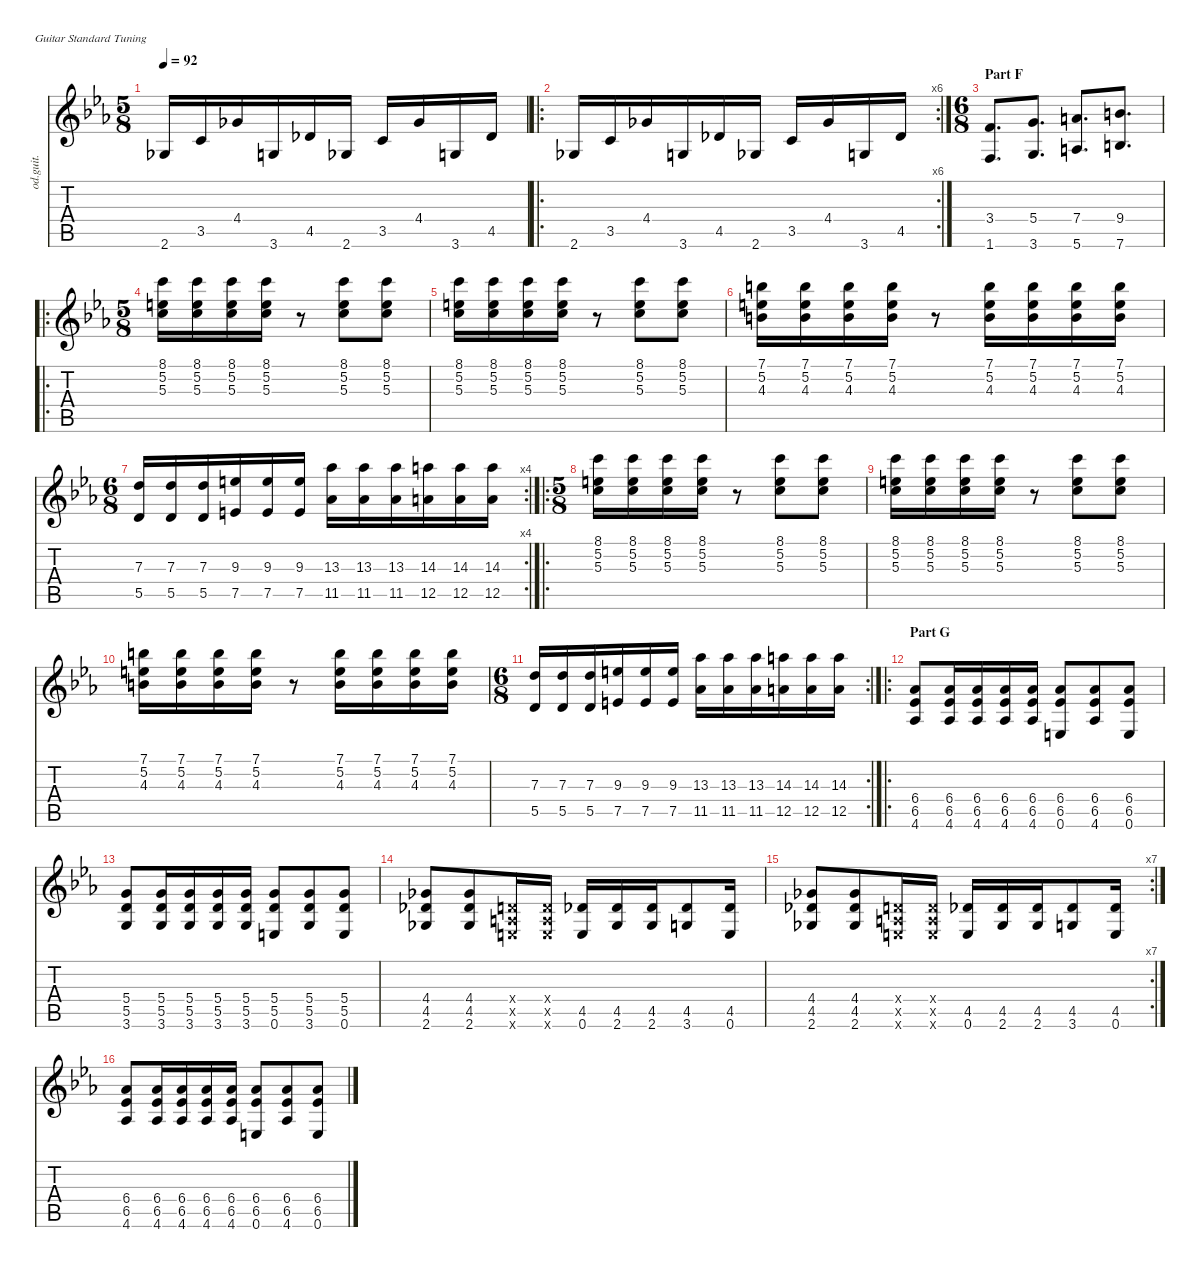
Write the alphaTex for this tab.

\defaultSystemsLayout 4
\hideDynamics
\bracketExtendMode nobrackets
\track ("Guitar - Mikael Åkerfeldt" "od.guit.") {instrument overdrivenguitar}
\staff {score tabs}
\tuning (E4 B3 G3 D3 A2 E2)
\ts (5 8)
\tempo 92
\clef g2
\ks cminor
2.6{acc b}.16{dy f} 3.5{acc forcenatural}.16 4.4{acc b}.16 3.6{acc forcenatural}.16 4.5{acc b}.16 2.6{acc b}.16 3.5{acc forcenatural}.16 4.4{acc b}.16 3.6{acc forcenatural}.16 4.5{acc b}.16 |
\ro
\rc 6
2.6{acc b}.16 3.5{acc forcenatural}.16 4.4{acc b}.16 3.6{acc forcenatural}.16 4.5{acc b}.16 2.6{acc b}.16 3.5{acc forcenatural}.16 4.4{acc b}.16 3.6{acc forcenatural}.16 4.5{acc b}.16 |
\ts (6 8)
\section ("" "Part F")
(3.4{acc forcenatural} 1.6{acc forcenatural}).8{d} (5.4{acc forcenatural} 3.6{acc forcenatural}).8{d} (7.4{acc forcenatural} 5.6{acc forcenatural}).8{d} (9.4{acc forcenatural} 7.6{acc forcenatural}).8{d} |
\ro
\ts (5 8)
(8.1{acc forcenatural} 5.2{acc forcenatural} 5.3{acc forcenatural}).16 (8.1{acc forcenatural} 5.2{acc forcenatural} 5.3{acc forcenatural}).16 (8.1{acc forcenatural} 5.2{acc forcenatural} 5.3{acc forcenatural}).16 (8.1{acc forcenatural} 5.2{acc forcenatural} 5.3{acc forcenatural}).16 r.8 (8.1{acc forcenatural} 5.2{acc forcenatural} 5.3{acc forcenatural}).8 (8.1{acc forcenatural} 5.2{acc forcenatural} 5.3{acc forcenatural}).8 |
(8.1{acc forcenatural} 5.2{acc forcenatural} 5.3{acc forcenatural}).16 (8.1{acc forcenatural} 5.2{acc forcenatural} 5.3{acc forcenatural}).16 (8.1{acc forcenatural} 5.2{acc forcenatural} 5.3{acc forcenatural}).16 (8.1{acc forcenatural} 5.2{acc forcenatural} 5.3{acc forcenatural}).16 r.8 (8.1{acc forcenatural} 5.2{acc forcenatural} 5.3{acc forcenatural}).8 (8.1{acc forcenatural} 5.2{acc forcenatural} 5.3{acc forcenatural}).8 |
(7.1{acc forcenatural} 5.2{acc forcenatural} 4.3{acc forcenatural}).16 (7.1{acc forcenatural} 5.2{acc forcenatural} 4.3{acc forcenatural}).16 (7.1{acc forcenatural} 5.2{acc forcenatural} 4.3{acc forcenatural}).16 (7.1{acc forcenatural} 5.2{acc forcenatural} 4.3{acc forcenatural}).16 r.8 (7.1{acc forcenatural} 5.2{acc forcenatural} 4.3{acc forcenatural}).16 (7.1{acc forcenatural} 5.2{acc forcenatural} 4.3{acc forcenatural}).16 (7.1{acc forcenatural} 5.2{acc forcenatural} 4.3{acc forcenatural}).16 (7.1{acc forcenatural} 5.2{acc forcenatural} 4.3{acc forcenatural}).16 |
\rc 4
\ts (6 8)
(7.3{acc forcenatural} 5.5{acc forcenatural}).16 (7.3{acc forcenatural} 5.5{acc forcenatural}).16 (7.3{acc forcenatural} 5.5{acc forcenatural}).16 (9.3{acc forcenatural} 7.5{acc forcenatural}).16 (9.3{acc forcenatural} 7.5{acc forcenatural}).16 (9.3{acc forcenatural} 7.5{acc forcenatural}).16 (13.3{acc b} 11.5{acc b}).16 (13.3{acc b} 11.5{acc b}).16 (13.3{acc b} 11.5{acc b}).16 (14.3{acc forcenatural} 12.5{acc forcenatural}).16 (14.3{acc forcenatural} 12.5{acc forcenatural}).16 (14.3{acc forcenatural} 12.5{acc forcenatural}).16 |
\ro
\ts (5 8)
(8.1{acc forcenatural} 5.2{acc forcenatural} 5.3{acc forcenatural}).16 (8.1{acc forcenatural} 5.2{acc forcenatural} 5.3{acc forcenatural}).16 (8.1{acc forcenatural} 5.2{acc forcenatural} 5.3{acc forcenatural}).16 (8.1{acc forcenatural} 5.2{acc forcenatural} 5.3{acc forcenatural}).16 r.8 (8.1{acc forcenatural} 5.2{acc forcenatural} 5.3{acc forcenatural}).8 (8.1{acc forcenatural} 5.2{acc forcenatural} 5.3{acc forcenatural}).8 |
(8.1{acc forcenatural} 5.2{acc forcenatural} 5.3{acc forcenatural}).16 (8.1{acc forcenatural} 5.2{acc forcenatural} 5.3{acc forcenatural}).16 (8.1{acc forcenatural} 5.2{acc forcenatural} 5.3{acc forcenatural}).16 (8.1{acc forcenatural} 5.2{acc forcenatural} 5.3{acc forcenatural}).16 r.8 (8.1{acc forcenatural} 5.2{acc forcenatural} 5.3{acc forcenatural}).8 (8.1{acc forcenatural} 5.2{acc forcenatural} 5.3{acc forcenatural}).8 |
(7.1{acc forcenatural} 5.2{acc forcenatural} 4.3{acc forcenatural}).16 (7.1{acc forcenatural} 5.2{acc forcenatural} 4.3{acc forcenatural}).16 (7.1{acc forcenatural} 5.2{acc forcenatural} 4.3{acc forcenatural}).16 (7.1{acc forcenatural} 5.2{acc forcenatural} 4.3{acc forcenatural}).16 r.8 (7.1{acc forcenatural} 5.2{acc forcenatural} 4.3{acc forcenatural}).16 (7.1{acc forcenatural} 5.2{acc forcenatural} 4.3{acc forcenatural}).16 (7.1{acc forcenatural} 5.2{acc forcenatural} 4.3{acc forcenatural}).16 (7.1{acc forcenatural} 5.2{acc forcenatural} 4.3{acc forcenatural}).16 |
\rc 2
\ts (6 8)
(7.3{acc forcenatural} 5.5{acc forcenatural}).16 (7.3{acc forcenatural} 5.5{acc forcenatural}).16 (7.3{acc forcenatural} 5.5{acc forcenatural}).16 (9.3{acc forcenatural} 7.5{acc forcenatural}).16 (9.3{acc forcenatural} 7.5{acc forcenatural}).16 (9.3{acc forcenatural} 7.5{acc forcenatural}).16 (13.3{acc b} 11.5{acc b}).16 (13.3{acc b} 11.5{acc b}).16 (13.3{acc b} 11.5{acc b}).16 (14.3{acc forcenatural} 12.5{acc forcenatural}).16 (14.3{acc forcenatural} 12.5{acc forcenatural}).16 (14.3{acc forcenatural} 12.5{acc forcenatural}).16 |
\ro
\section ("" "Part G")
(6.4{acc b} 6.5{acc b} 4.6{acc b}).8 (6.4{acc b} 6.5{acc b} 4.6{acc b}).16 (6.4{acc b} 6.5{acc b} 4.6{acc b}).16 (6.4{acc b} 6.5{acc b} 4.6{acc b}).16 (6.4{acc b} 6.5{acc b} 4.6{acc b}).16 (6.4{acc b} 6.5{acc b} 0.6{acc forcenatural}).8 (6.4{acc b} 6.5{acc b} 4.6{acc b}).8 (6.4{acc b} 6.5{acc b} 0.6{acc forcenatural}).8 |
(5.4{acc forcenatural} 5.5{acc forcenatural} 3.6{acc forcenatural}).8 (5.4{acc forcenatural} 5.5{acc forcenatural} 3.6{acc forcenatural}).16 (5.4{acc forcenatural} 5.5{acc forcenatural} 3.6{acc forcenatural}).16 (5.4{acc forcenatural} 5.5{acc forcenatural} 3.6{acc forcenatural}).16 (5.4{acc forcenatural} 5.5{acc forcenatural} 3.6{acc forcenatural}).16 (5.4{acc forcenatural} 5.5{acc forcenatural} 0.6{acc forcenatural}).8 (5.4{acc forcenatural} 5.5{acc forcenatural} 3.6{acc forcenatural}).8 (5.4{acc forcenatural} 5.5{acc forcenatural} 0.6{acc forcenatural}).8 |
(4.4{acc b} 4.5{acc b} 2.6{acc b}).8 (4.4{acc b} 4.5{acc b} 2.6{acc b}).8 (0.4{x acc forcenatural} 0.5{x acc forcenatural} 0.6{x acc forcenatural}).16 (0.4{x acc forcenatural} 0.5{x acc forcenatural} 0.6{x acc forcenatural}).16 (4.5{acc b} 0.6{acc forcenatural}).16 (4.5{acc b} 2.6{acc b}).16 (4.5{acc b} 2.6{acc b}).16 (4.5{acc b} 3.6{acc forcenatural}).8 (4.5{acc b} 0.6{acc forcenatural}).16 |
\rc 7
(4.4{acc b} 4.5{acc b} 2.6{acc b}).8 (4.4{acc b} 4.5{acc b} 2.6{acc b}).8 (0.4{x acc forcenatural} 0.5{x acc forcenatural} 0.6{x acc forcenatural}).16 (0.4{x acc forcenatural} 0.5{x acc forcenatural} 0.6{x acc forcenatural}).16 (4.5{acc b} 0.6{acc forcenatural}).16 (4.5{acc b} 2.6{acc b}).16 (4.5{acc b} 2.6{acc b}).16 (4.5{acc b} 3.6{acc forcenatural}).8 (4.5{acc b} 0.6{acc forcenatural}).16 |
(6.4{acc b} 6.5{acc b} 4.6{acc b}).8 (6.4{acc b} 6.5{acc b} 4.6{acc b}).16 (6.4{acc b} 6.5{acc b} 4.6{acc b}).16 (6.4{acc b} 6.5{acc b} 4.6{acc b}).16 (6.4{acc b} 6.5{acc b} 4.6{acc b}).16 (6.4{acc b} 6.5{acc b} 0.6{acc forcenatural}).8 (6.4{acc b} 6.5{acc b} 4.6{acc b}).8 (6.4{acc b} 6.5{acc b} 0.6{acc forcenatural}).8
